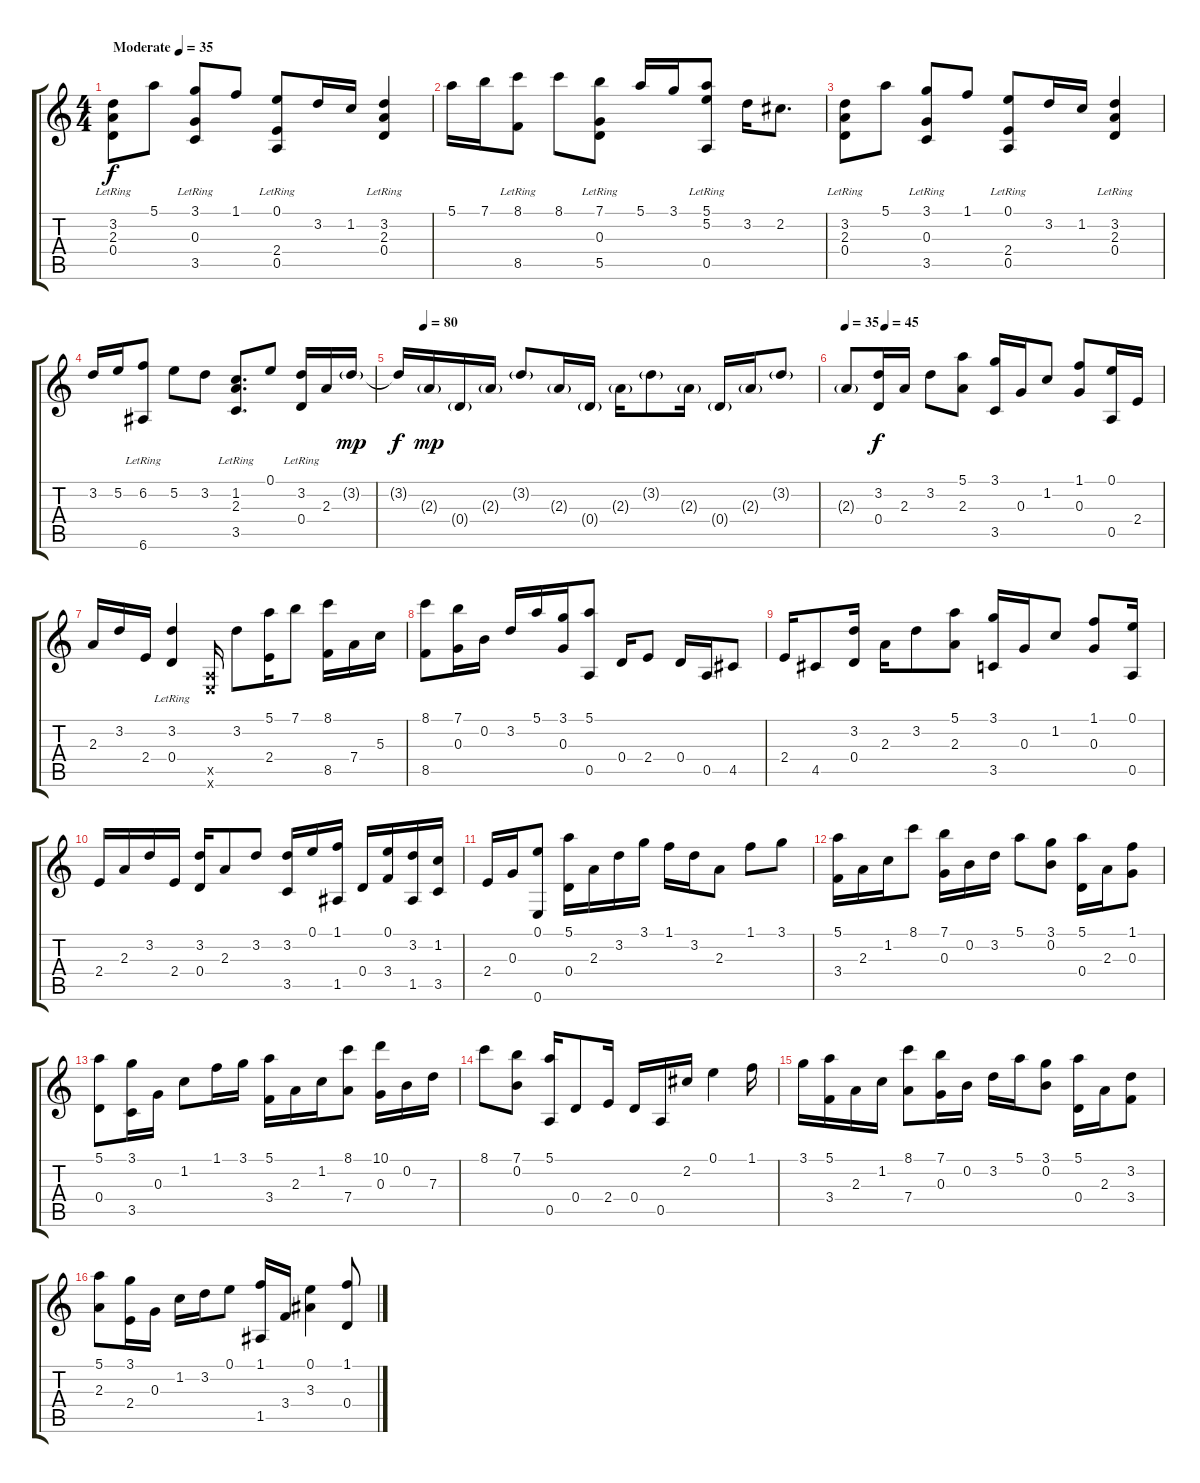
\track "" {instrument acousticguitarsteel}
\staff {score tabs}
\tuning (E4 B3 G3 D3 A2 E2) {hide}
\ts (4 4)
\tempo (35 "Moderate")
\clef g2
\ks c
(3.2 2.3 0.4{lr}).8{dy f instrument acousticguitarsteel} 5.1.8 (3.1 0.3{lr} 3.5{lr}).8 1.1.8 (0.1 2.4 0.5{lr}).8 3.2.16 1.2.16 (3.2 2.3{lr} 0.4{lr}).4 |
5.1.16 7.1.16 (8.1 8.5{lr}).8 8.1.8 (7.1 0.3{lr} 5.5).8 5.1.16 3.1.16 (5.1{lr} 5.2 0.5{lr}).8 3.2.16 2.2.8{d} |
(3.2 2.3 0.4{lr}).8 5.1.8 (3.1 0.3{lr} 3.5{lr}).8 1.1.8 (0.1 2.4{lr} 0.5{lr}).8 3.2.16 1.2.16 (3.2 2.3{lr} 0.4{lr}).4 |
3.2.16 5.2.16 (6.2 6.6{lr}).8 5.2.8 3.2.8 (1.2 2.3 3.5{lr}).8{d} 0.1.8 (3.2 0.4{lr}).16 2.3.16 3.2{g}.16{dy mp} |
\tempo (80 0.0625)
3.2{t}.16{dy f} 2.3{g}.16{dy mp} 0.4{g}.16 2.3{g}.16 3.2{g}.8 2.3{g}.16 0.4{g}.16 2.3{g}.16 3.2{g}.8 2.3{g}.16 0.4{g}.16 2.3{g}.16 3.2{g}.8 |
\tempo 35
\tempo (45 0.125)
2.3{g}.8 (3.2 0.4).16{dy f} 2.3.16 3.2.8 (5.1 2.3).8 (3.1 3.5).16 0.3.16 1.2.8 (1.1 0.3).8 (0.1 0.5).16 2.4.16 |
2.3.16 3.2.16 2.4.16 (3.2{lr} 0.4{lr}).4 (0.5{x} 0.6{x}).16 3.2.8 (5.1 2.4).16 7.1.8 (8.1 8.5).16 7.4.16 5.3.16 |
(8.1 8.5).8 (7.1 0.3).16 0.2.16 3.2.16 5.1.16 (3.1 0.3).16 (5.1 0.5).8 0.4.16 2.4.8 0.4.16 0.5.16 4.5.8 |
2.4.16 4.5.8 (3.2 0.4).16 2.3.16 3.2.8 (5.1 2.3).8 (3.1 3.5).16 0.3.16 1.2.8 (1.1 0.3).8 (0.1 0.5).16 |
2.4.16 2.3.16 3.2.16 2.4.16 (3.2 0.4).16 2.3.8 3.2.8 (3.2 3.5).16 0.1.16 (1.1 1.5).16 0.4.16 (0.1 3.4).16 (3.2 1.5).16 (1.2 3.5).16 |
2.4.16 0.3.16 (0.1 0.6).8 (5.1 0.4).16 2.3.16 3.2.16 3.1.16 1.1.16 3.2.16 2.3.8 1.1.8 3.1.8 |
(5.1 3.4).16 2.3.16 1.2.16 8.1.8 (7.1 0.3).16 0.2.16 3.2.16 5.1.8 (3.1 0.2).8 (5.1 0.4).16 2.3.16 (1.1 0.3).8 |
(5.1 0.4).8 (3.1 3.5).16 0.3.16 1.2.8 1.1.16 3.1.16 (5.1 3.4).16 2.3.16 1.2.16 (8.1 7.4).8 (10.1 0.3).16 0.2.16 7.3.16 |
8.1.8 (7.1 0.2).8 (5.1 0.5).16 0.4.8 2.4.16 0.4.16 0.5.16 2.2.16 0.1.4 1.1.16 |
3.1.16 (5.1 3.4).16 2.3.16 1.2.16 (8.1 7.4).8 (7.1 0.3).16 0.2.16 3.2.16 5.1.16 (3.1 0.2).8 (5.1 0.4).16 2.3.16 (3.2 3.4).8 |
(5.1 2.3).8 (3.1 2.4).16 0.3.16 1.2.16 3.2.16 0.1.8 (1.1 1.5).16 3.4.16 (0.1 3.3).4 (1.1 0.4).8
